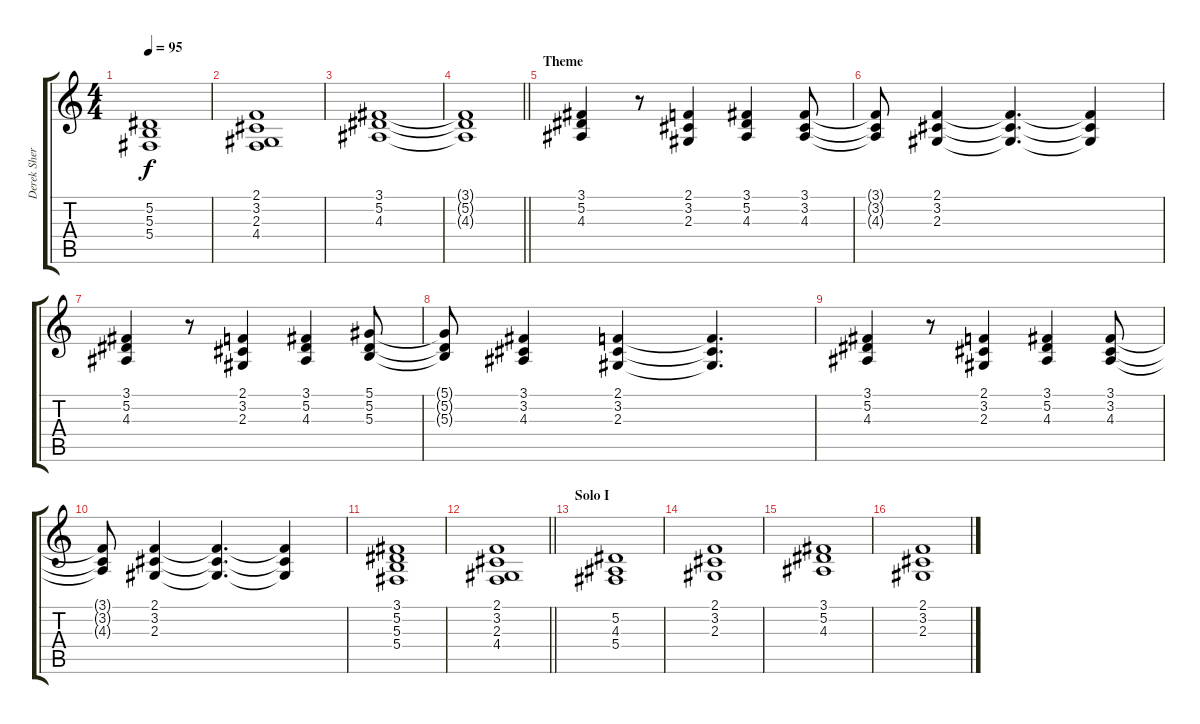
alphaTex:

\track ("Derek Sherinian" "Derek Sher") {instrument choiraahs}
\staff {score tabs}
\tuning (Eb4 Bb3 Gb3 Db3 Ab2 Eb2) {hide}
\ts (4 4)
\tempo 95
\clef g2
\ks c
(5.2 5.3 5.4).1{dy f} |
(2.1 3.2 2.3 4.4).1 |
(3.1 5.2 4.3).1 |
\barLineRight lightlight
(3.1{t} 5.2{t} 4.3{t}).1 |
\section ("" "Theme")
(3.1 5.2 4.3).4 r.8 (2.1 3.2 2.3).4 (3.1 5.2 4.3).4 (3.1 3.2 4.3).8 |
(3.1{t} 3.2{t} 4.3{t}).8 (2.1 3.2 2.3).4 (2.1{t} 3.2{t} 2.3{t}).4{d} (2.1{t} 3.2{t} 2.3{t}).4 |
(3.1 5.2 4.3).4 r.8 (2.1 3.2 2.3).4 (3.1 5.2 4.3).4 (5.1 5.2 5.3).8 |
(5.1{t} 5.2{t} 5.3{t}).8 (3.1 3.2 4.3).4 (2.1 3.2 2.3).4 (2.1{t} 3.2{t} 2.3{t}).4{d} |
(3.1 5.2 4.3).4 r.8 (2.1 3.2 2.3).4 (3.1 5.2 4.3).4 (3.1 3.2 4.3).8 |
(3.1{t} 3.2{t} 4.3{t}).8 (2.1 3.2 2.3).4 (2.1{t} 3.2{t} 2.3{t}).4{d} (2.1{t} 3.2{t} 2.3{t}).4 |
(3.1 5.2 5.3 5.4).1 |
\barLineRight lightlight
(2.1 3.2 2.3 4.4).1 |
\section ("" "Solo I")
(5.2 4.3 5.4).1 |
(2.1 3.2 2.3).1 |
(3.1 5.2 4.3).1 |
(2.1 3.2 2.3).1
